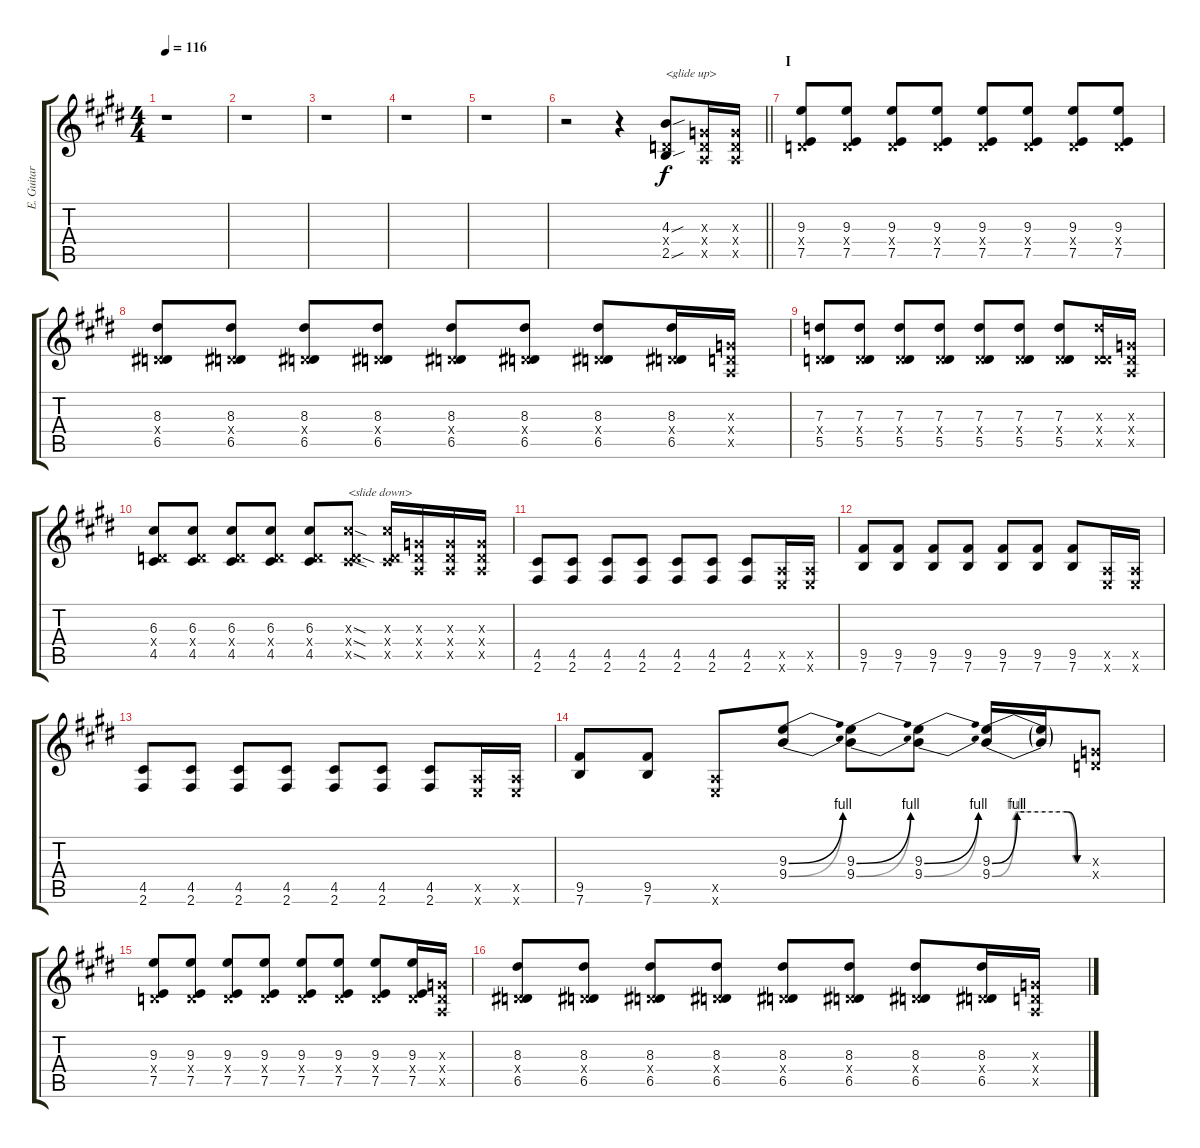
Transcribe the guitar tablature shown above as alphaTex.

\track ("E. Guitar I" "E. Guitar ") {instrument overdrivenguitar}
\staff {score tabs}
\tuning (E4 B3 G3 D3 A2 E2) {hide}
\ts (4 4)
\tempo 116
\clef g2
\ks e
r.1{dy f} |
r.1 |
r.1 |
r.1 |
r.1 |
\barLineRight lightlight
r.2 r.4 (4.3{sou} 0.4{x} 2.5{sou}).8{txt "<glide up>"} (0.3{x} 0.4{x} 0.5{x}).16 (0.3{x} 0.4{x} 0.5{x}).16 |
\section ("" "I")
(9.3 0.4{x} 7.5).8 (9.3 0.4{x} 7.5).8 (9.3 0.4{x} 7.5).8 (9.3 0.4{x} 7.5).8 (9.3 0.4{x} 7.5).8 (9.3 0.4{x} 7.5).8 (9.3 0.4{x} 7.5).8 (9.3 0.4{x} 7.5).8 |
(8.3 0.4{x} 6.5).8 (8.3 0.4{x} 6.5).8 (8.3 0.4{x} 6.5).8 (8.3 0.4{x} 6.5).8 (8.3 0.4{x} 6.5).8 (8.3 0.4{x} 6.5).8 (8.3 0.4{x} 6.5).8 (8.3 0.4{x} 6.5).16 (0.3{x} 0.4{x} 0.5{x}).16 |
(7.3 0.4{x} 5.5).8 (7.3 0.4{x} 5.5).8 (7.3 0.4{x} 5.5).8 (7.3 0.4{x} 5.5).8 (7.3 0.4{x} 5.5).8 (7.3 0.4{x} 5.5).8 (7.3 0.4{x} 5.5).8 (7.3{x} 0.4{x} 5.5{x}).16 (0.3{x} 0.4{x} 0.5{x}).16 |
(6.3 0.4{x} 4.5).8 (6.3 0.4{x} 4.5).8 (6.3 0.4{x} 4.5).8 (6.3 0.4{x} 4.5).8 (6.3 0.4{x} 4.5).8 (6.3{sod x} 0.4{sod x} 4.5{sod x}).8{txt "<slide down>"} (6.3{x} 0.4{x} 4.5{x}).16 (0.3{x} 0.4{x} 0.5{x}).16 (0.3{x} 0.4{x} 0.5{x}).16 (0.3{x} 0.4{x} 0.5{x}).16 |
(4.5 2.6).8 (4.5 2.6).8 (4.5 2.6).8 (4.5 2.6).8 (4.5 2.6).8 (4.5 2.6).8 (4.5 2.6).8 (0.5{x} 0.6{x}).16 (0.5{x} 0.6{x}).16 |
(9.5 7.6).8 (9.5 7.6).8 (9.5 7.6).8 (9.5 7.6).8 (9.5 7.6).8 (9.5 7.6).8 (9.5 7.6).8 (0.5{x} 0.6{x}).16 (0.5{x} 0.6{x}).16 |
(4.5 2.6).8 (4.5 2.6).8 (4.5 2.6).8 (4.5 2.6).8 (4.5 2.6).8 (4.5 2.6).8 (4.5 2.6).8 (0.5{x} 0.6{x}).16 (0.5{x} 0.6{x}).16 |
(9.5 7.6).8 (9.5 7.6).8 (0.5{x} 0.6{x}).8 (9.3{be (bend 0 0 60 4)} 9.4{be (bend 0 0 60 4)}).8 (9.3{be (bend 0 0 60 4)} 9.4{be (bend 0 0 60 4)}).8 (9.3{be (bend 0 0 60 4)} 9.4{be (bend 0 0 60 4)}).8 (9.3{be (custom 0 0 15 4 45 4 51 0 60 0)} 9.4{be (custom 0 0 14 4 16 4 20 4 44 4 50 0 60 0)}).16 (9.3{t} 9.4{t}).16 (0.3{x} 0.4{x}).8 |
(9.3 0.4{x} 7.5).8 (9.3 0.4{x} 7.5).8 (9.3 0.4{x} 7.5).8 (9.3 0.4{x} 7.5).8 (9.3 0.4{x} 7.5).8 (9.3 0.4{x} 7.5).8 (9.3 0.4{x} 7.5).8 (9.3 0.4{x} 7.5).16 (0.3{x} 0.4{x} 0.5{x}).16 |
(8.3 0.4{x} 6.5).8 (8.3 0.4{x} 6.5).8 (8.3 0.4{x} 6.5).8 (8.3 0.4{x} 6.5).8 (8.3 0.4{x} 6.5).8 (8.3 0.4{x} 6.5).8 (8.3 0.4{x} 6.5).8 (8.3 0.4{x} 6.5).16 (0.3{x} 0.4{x} 0.5{x}).16
